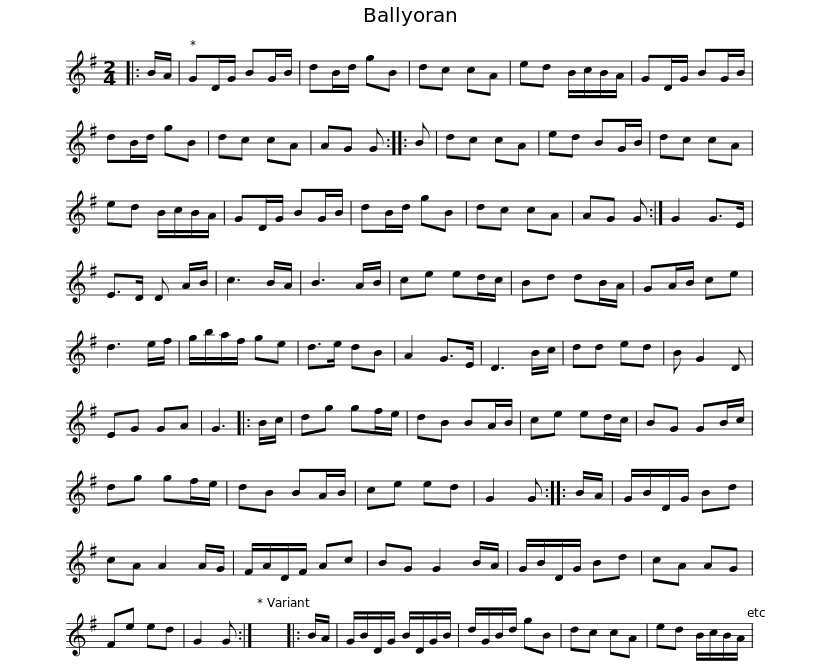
X:1
L:1/8
M:2/4
I:linebreak $
K:G
V:1 treble
V:1
|: B/A/ | GD/G/ BG/B/ | dB/d/ gB | dc cA | ed B/c/B/A/ | %5
 GD/G/ BG/B/ | dB/d/ gB | dc cA | AG G :: B |$ %10
 dc cA | ed BG/B/ | dc cA | ed B/c/B/A/ | GD/G/ BG/B/ | %15
 dB/d/ gB | dc cA | AG G :| G2 G>E |$ E>D D A/B/ | %20
 c3 B/A/ | B3 A/B/ | ce ed/c/ | Bd dB/A/ | GA/B/ ce | %25
 d3 e/f/ | g/b/a/f/ ge | d>e dB | A2 G>E |$ D3 B/c/ | %30
 dd ed | B G2 D | EG GA | G3 |: B/c/ | %35
 dg gf/e/ | dB BA/B/ | ce ed/c/ | BG GB/c/ | dg gf/e/ |$ %40
 dB BA/B/ | ce ed | G2 G :: B/A/ | G/B/D/G/ Bd | %45
 cA A2 A/G/ | F/A/D/F/ Ac | BG G2 B/A/ | G/B/D/G/ Bd |$ cA AG | %50
 Fe ed | G2 G :| x4 |: B/A/ | G/B/D/G/ B/D/G/B/ | %55
 d/G/B/d/ gB | dc cA | ed B/c/B/A/ | %58
